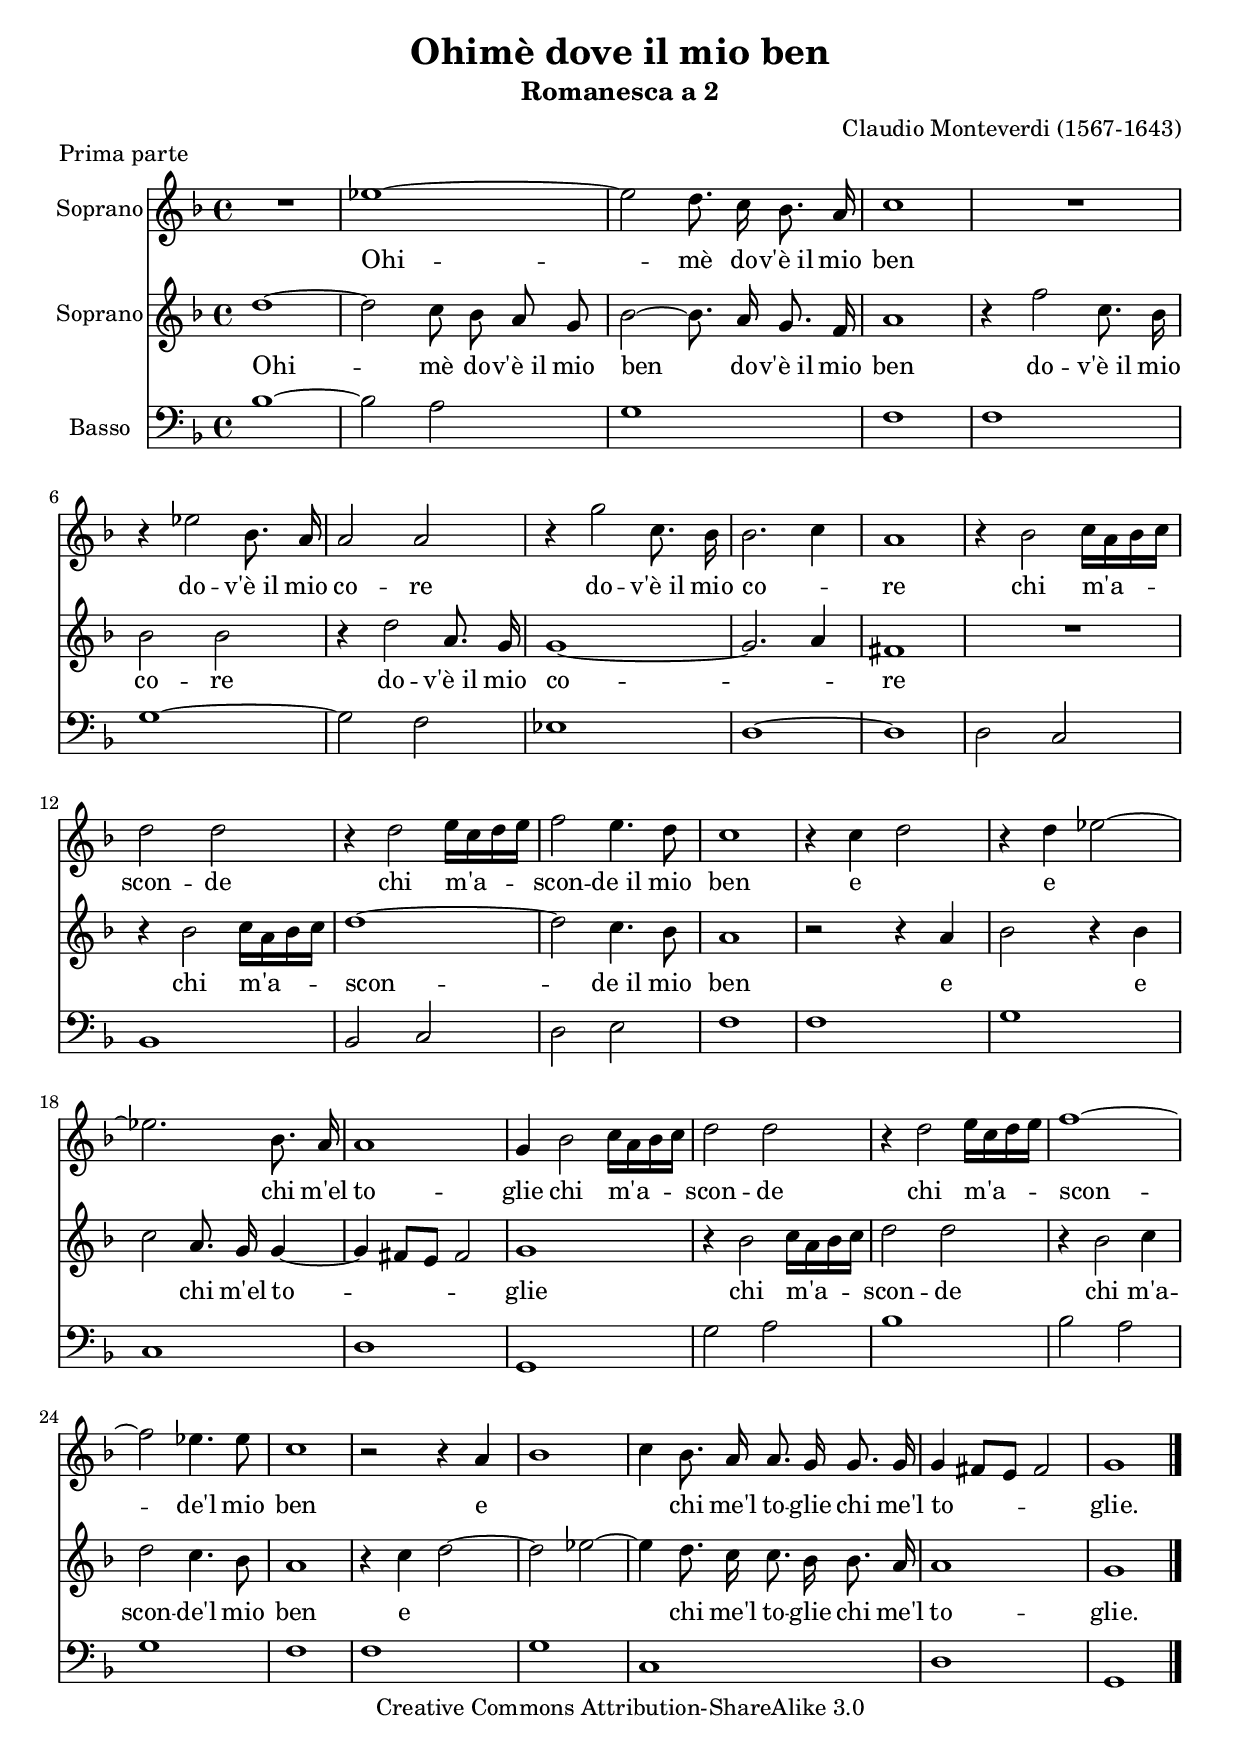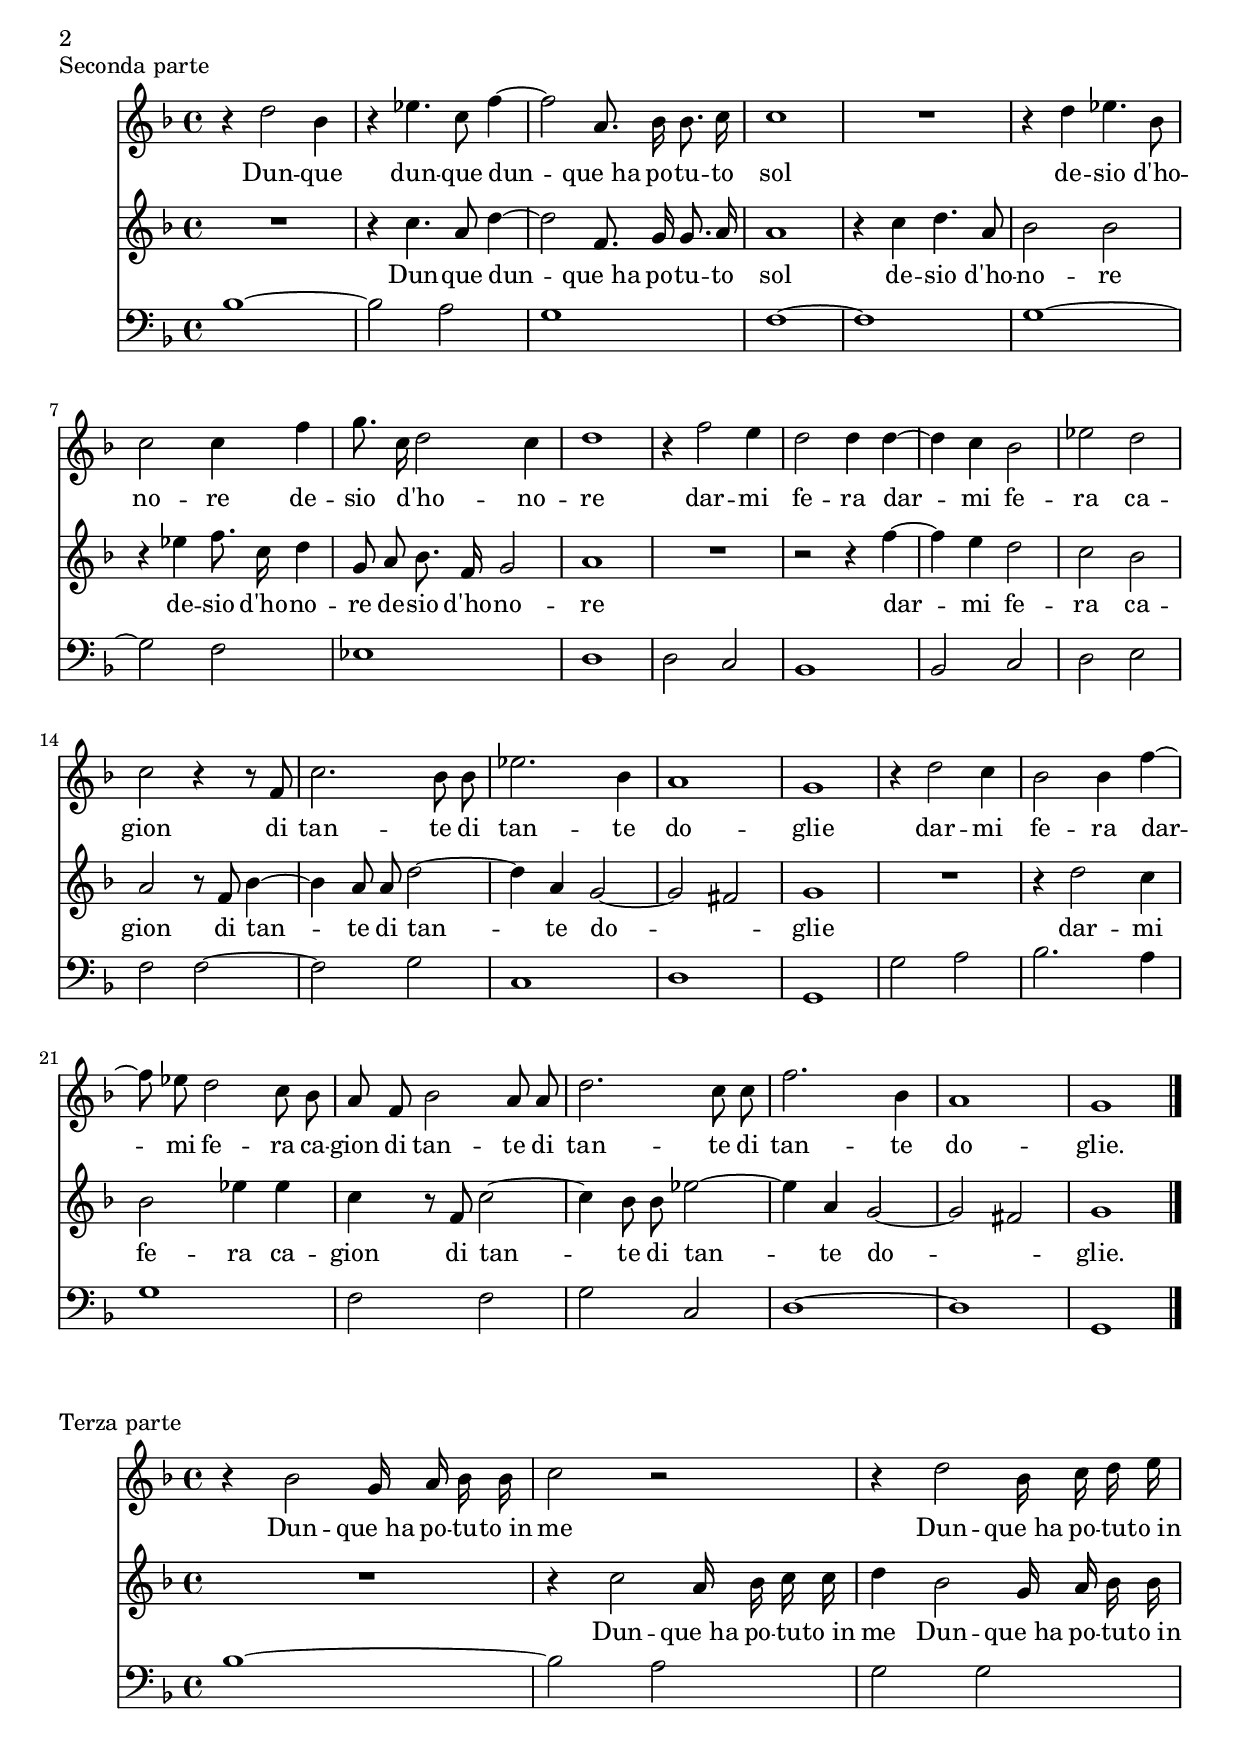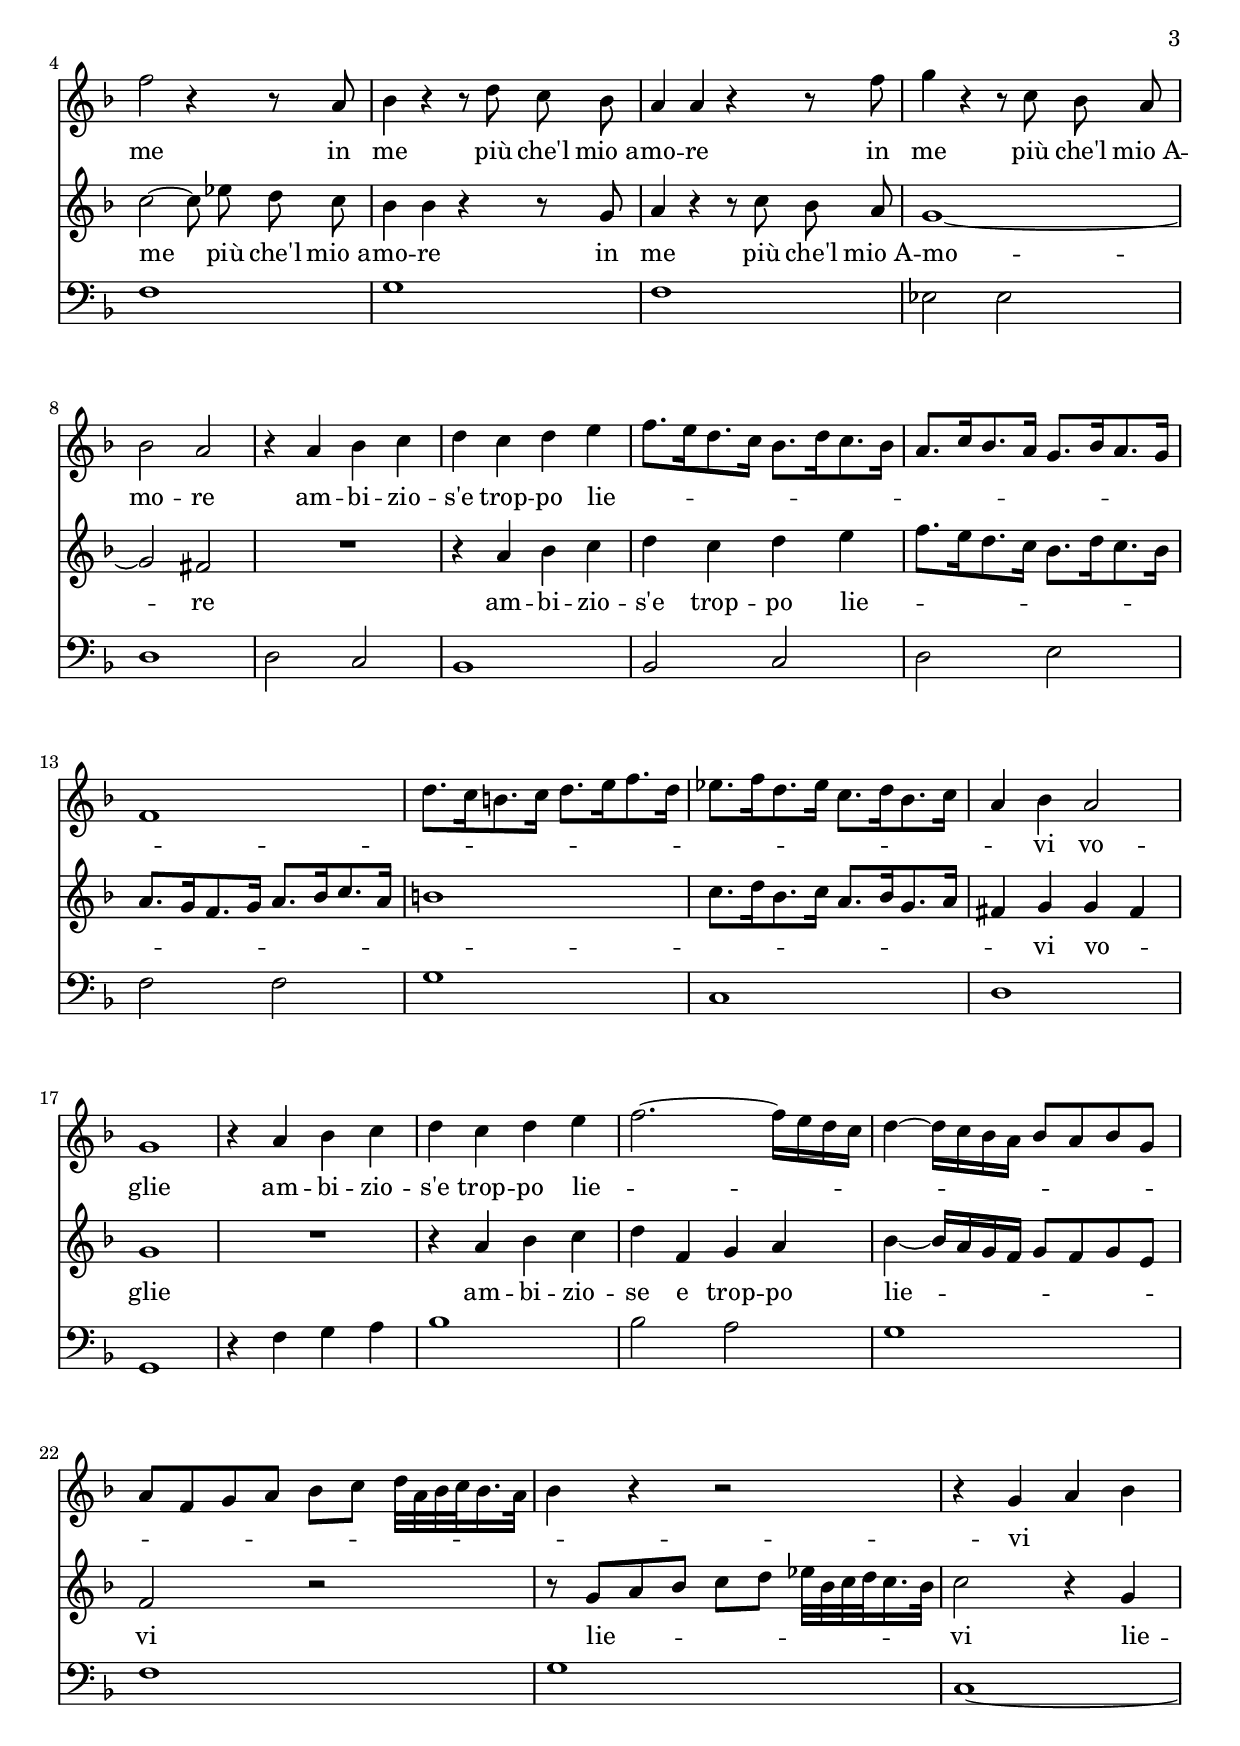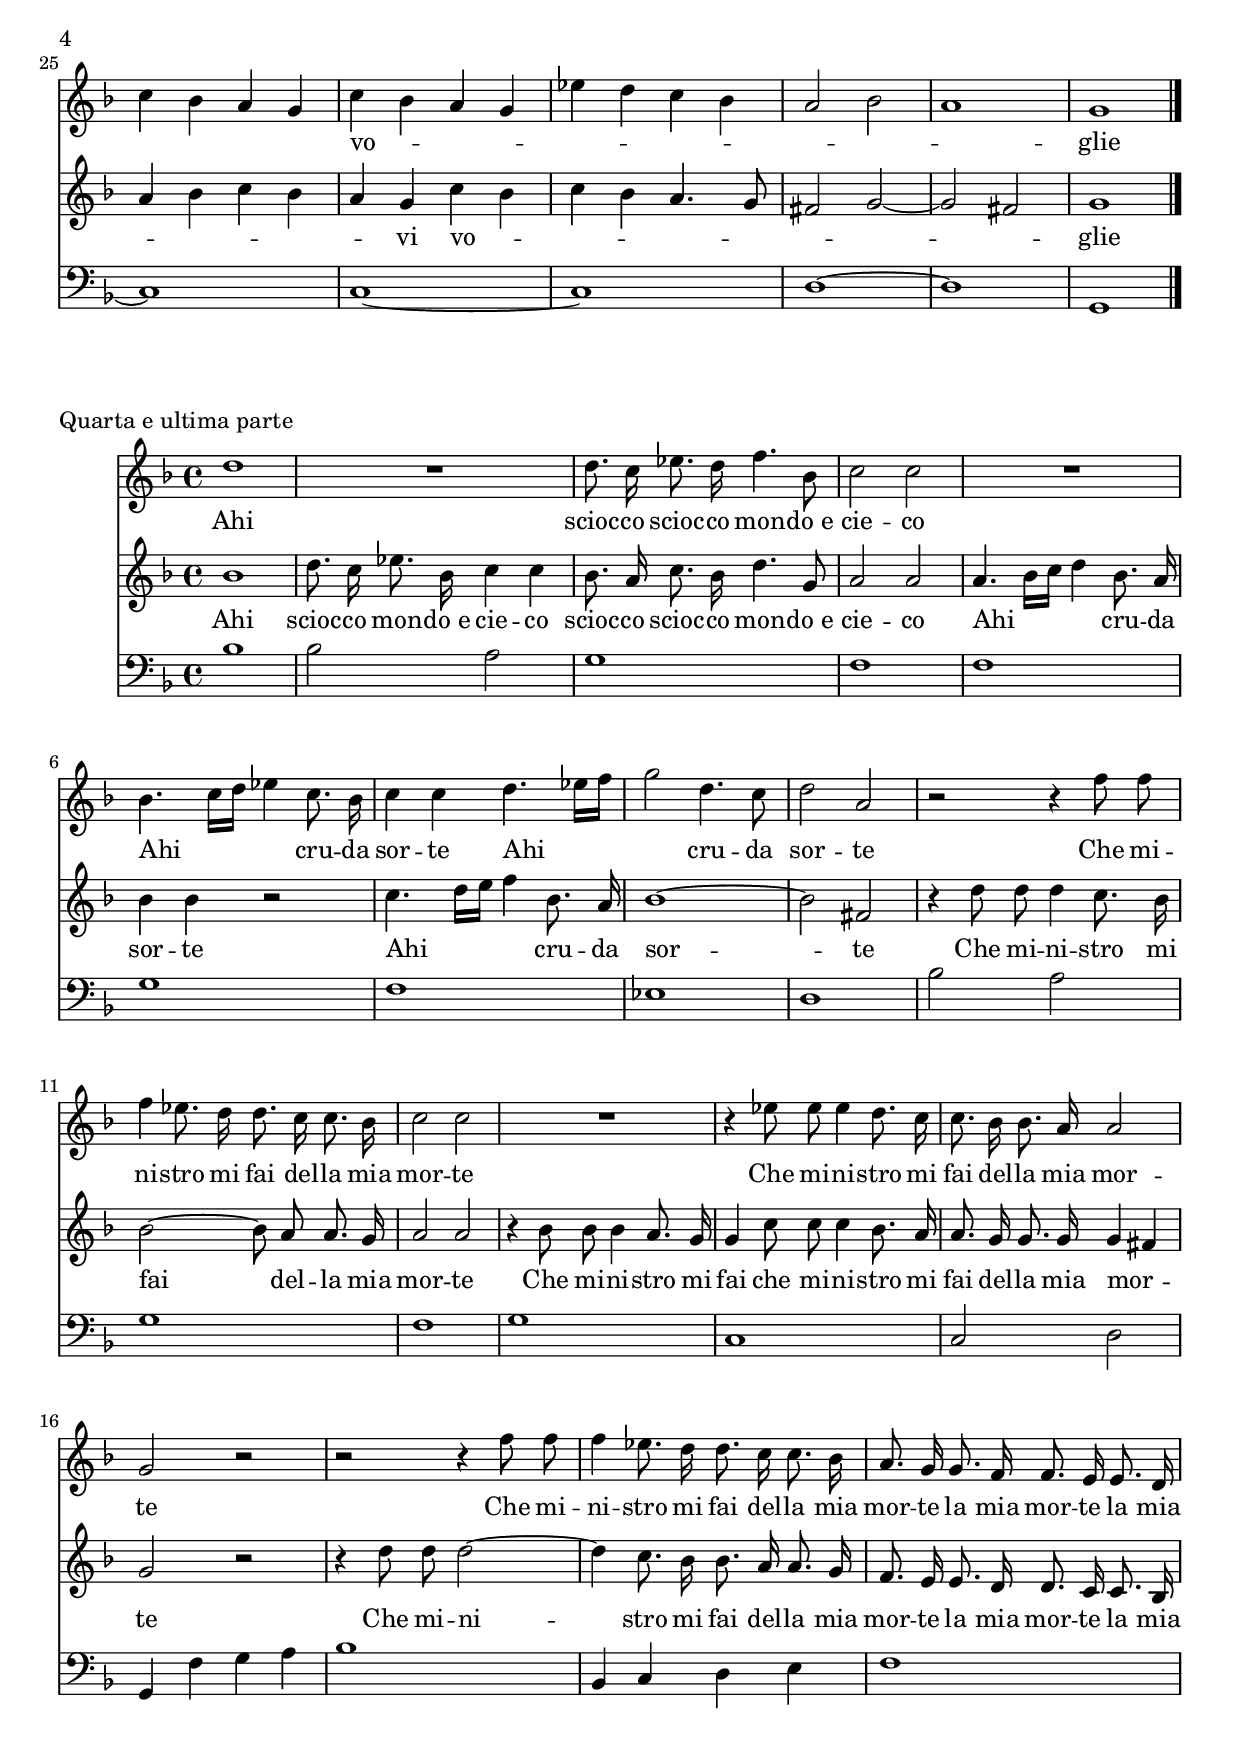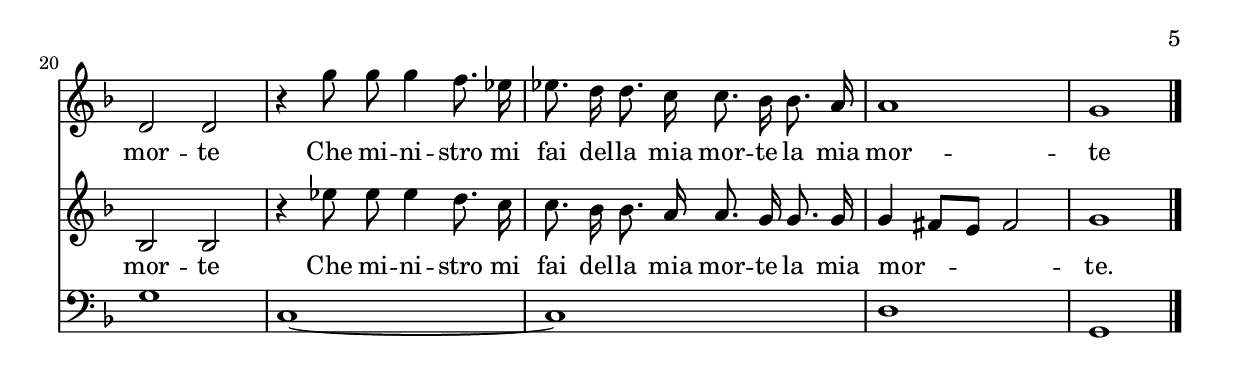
\version "2.18.1"

\header {
	title = "Ohimè dove il mio ben"
	subtitle = "Romanesca a 2"
	composer = "Claudio Monteverdi (1567-1643)"
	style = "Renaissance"
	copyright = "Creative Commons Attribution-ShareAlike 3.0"
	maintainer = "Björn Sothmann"
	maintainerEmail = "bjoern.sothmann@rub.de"
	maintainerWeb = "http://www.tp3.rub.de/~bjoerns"
}

\include "deutsch.ly"

verseSIA= \lyricmode {
Ohi -- mè do -- v'è_il mio ben do -- v'è_il mio co -- re do -- v'è_il mio co -- re chi m'a -- scon -- de chi m'a -- scon -- de_il mio ben e e chi m'el to -- glie chi m'a -- scon -- de chi m'a -- scon -- de'l mio ben e chi me'l to -- glie chi me'l to -- glie.
}
verseSIIA= \lyricmode {
Ohi -- mè do -- v'è_il mio ben do -- v'è_il mio ben do -- v'è_il mio co -- re do -- v'è_il mio co -- re chi m'a -- scon -- de_il mio ben e e chi m'el to -- glie chi m'a -- scon -- de chi m'a -- scon -- de'l mio ben e chi me'l to -- glie chi me'l to -- glie.
}

verseSIB= \lyricmode {
Dun -- que dun -- que dun -- que_ha po -- tu -- to sol de -- sio d'ho -- no -- re de -- sio d'ho -- no -- re dar -- mi fe -- ra dar -- mi fe -- ra ca -- gion di tan -- te di tan -- te do -- glie dar -- mi fe -- ra dar -- mi fe -- ra ca -- gion di tan -- te di tan -- te di tan -- te do -- glie.
}
verseSIIB= \lyricmode {
Dun -- que dun -- que_ha po -- tu -- to sol de -- sio d'ho -- no -- re de -- sio d'ho -- no -- re de -- sio d'ho -- no -- re dar -- mi fe -- ra ca -- gion di tan -- te di tan -- te do -- glie dar -- mi fe -- ra ca -- gion di tan -- te di tan -- te do -- glie.
}

verseSIC= \lyricmode {
Dun -- que_ha po -- tu -- to_in me Dun -- que_ha po -- tu -- to_in me in me più che'l mio_a -- mo -- re in me più che'l mio_A -- mo -- re am -- bi -- zio -- s'e trop -- po lie -- vi vo -- glie am -- bi -- zio -- s'e trop -- po lie -- vi vo -- glie 
}
verseSIIC= \lyricmode {
Dun -- que_ha po -- tu -- to_in me Dun -- que_ha po -- tu -- to_in me più che'l mio_a -- mo -- re in me più che'l mio_A -- mo -- re am -- bi -- zio -- s'e trop -- po lie -- vi vo -- glie am -- bi -- zio -- se e trop -- po lie -- vi lie -- vi lie -- vi vo -- glie
}

verseSID= \lyricmode {
Ahi scioc -- co scioc -- co mon -- do_e cie -- co Ahi cru -- da sor -- te Ahi cru -- da sor -- te Che mi -- ni -- stro mi fai del -- la mia mor -- te Che mi -- ni -- stro mi fai del -- la mia mor -- te Che mi -- ni -- stro mi fai del -- la mia mor -- te la mia mor -- te la mia mor -- te Che mi -- ni -- stro mi fai del -- la mia mor -- te la mia mor -- te
}
verseSIID= \lyricmode {
Ahi scioc -- co mon -- do_e cie -- co scioc -- co scioc -- co mon -- do_e cie -- co Ahi cru -- da sor -- te Ahi cru -- da sor -- te Che mi -- ni -- stro mi fai del -- la mia mor -- te Che mi -- ni -- stro mi fai che mi -- ni -- stro mi fai del -- la mia mor -- te Che mi -- ni -- stro mi fai del -- la mia mor -- te la mia mor -- te la mia mor -- te Che mi -- ni -- stro mi fai del -- la mia mor -- te la mia mor -- te.
}
 

staffSopranoA = \new Staff  {
	\time 4/4
	\override Score.MetronomeMark #'stencil = ##f
	\tempo 4 = 100 
	\set Staff.instrumentName="Soprano"
	\set Staff.midiInstrument="oboe"
	\key f \major
	\clef treble
	\relative c'' { 	
		\context Voice = "melodySopA" {
			\dynamicUp
			\autoBeamOff
			R1 |
			es1~ |
			es2 d8. c16 b8. a16 |
			c1 |
			R1 |
			r4 es2 b8. a16 |
			a2 a |
			r4 g'2 c,8. b16 |
			b2.\melisma c4\melismaEnd |
			a1 |
			r4 b2 c16[ a b c] |
			d2 d |
			r4 d2 e16[ c d e] |
			f2 e4. d8 |
			c1 |
			r4 c\melisma d2\melismaEnd |
			r4 d\melisma es2~ |
			es2.\melismaEnd b8. a16 |
			a1 |
			g4 b2 c16[ a b c] |
			d2 d |
			r4 d2 e16[ c d e] |
			f1~ |
			f2 es4. es8 |
			c1 |
			r2 r4 a\melisma |
			b1 |
			c4\melismaEnd b8. a16 a8. g16 g8. g16 |
			g4\melisma fis8[ e] fis2\melismaEnd |
			g1 |
		}

	\bar "|."
	}

}
staffSopranoIIA = \new Staff  {
	\set Staff.instrumentName="Soprano"
	\set Staff.midiInstrument="oboe"
	\key f \major
	\clef treble
	\relative c'' { 	
		\context Voice = "melodySopIIIA" {
			\dynamicUp
			\autoBeamOff
			d1~ |
			d2 c8 b a g |
			b2~ b8. a16 g8. f16 |
			a1 |
			r4 f'2 c8. b16 |
			b2 b |
			r4 d2 a8. g16 |
			g1~\melisma |
			g2. a4\melismaEnd |
			fis1 |
			R1 |
			r4 b2 c16[ a b c] |
			d1~ |
			d2 c4. b8 |
			a1 |
			r2 r4 a\melisma |
			b2\melismaEnd r4 b\melisma |
			c2\melismaEnd a8. g16 g4~\melisma |
			g fis8[ e] fis2\melismaEnd |
			g1 |
			r4 b2 c16[ a b c] |
			d2 d |
			r4 b2 c4 |
			d2 c4. b8 |
			a1 |
			r4 c\melisma d2~ |
			d es~ |
			es4\melismaEnd d8. c16 c8. b16 b8. a16 |
			a1 |
			g |
		}

	\bar "|."
	}

}
staffBassoA = \new Staff  {
	\set Staff.instrumentName="Basso"
	\set Staff.midiInstrument="harpsichord"
	\key f \major
	\clef bass
	\relative c' { 	
		b1~ |
		b2 a |
		g1 |
		f |
		f |
		g~ |
		g2 f |
		es1 |
		d~ |
		d |
		d2 c |
		b1 |
		b2 c |
		d e |
		f1 |
		f |
		g |
		c, |
		d |
		g, |
		g'2 a |
		b1 |
		b2 a |
		g1 |
		f |
		f |
		g |
		c, |
		d |
		g, |
	\bar "|."
	}

}

staffSopranoB = \new Staff  {
	\time 4/4
	\override Score.MetronomeMark #'stencil = ##f
	\tempo 4 = 100 
	\set Staff.instrumentName=""
	\set Staff.midiInstrument="oboe"
	\key f \major
	\clef treble
	\relative c'' { 	
		\context Voice = "melodySopB" {
			\dynamicUp
			\autoBeamOff
			r4 d2 b4 |
			r4 es4. c8 f4~ |
			f2 a,8. b16 b8. c16 |
			c1 |
			R1 |
			r4 d es4. b8 |
			c2 c4 f |
			g8. c,16\melisma d2\melismaEnd c4 |
			d1 |
			r4 f2 e4 |
			d2 d4 d~ |
			d c b2 |
			es d |
			c r4 r8 f, |
			c'2. b8 b |
			es2. b4 |
			a1 |
			g |
			r4 d'2 c4 |
			b2 b4 f'~ |
			f8 es d2 c8 b |
			a8 f b2 a8 a |
			d2. c8 c |
			f2. b,4 |
			a1 |
			g |
		}

	\bar "|."
	}

}
staffSopranoIIB = \new Staff  {
	\set Staff.instrumentName=""
	\set Staff.midiInstrument="oboe"
	\key f \major
	\clef treble
	\relative c'' { 	
		\context Voice = "melodySopIIIB" {
			\dynamicUp
			\autoBeamOff
			R1 |
			r4 c4. a8 d4~ |
			d2 f,8. g16 g8. a16 |
			a1 |
			r4 c d4. a8 |
			b2 b |
			r4 es f8. c16 d4 |
			g,8 a b8. f16 g2 |
			a1 |
			R1 |
			r2 r4 f'~ |
			f e d2 |
			c b |
			a r8 f b4~ |
			b a8 a d2~ |
			d4 a g2~\melisma |
			g fis\melismaEnd |
			g1 |
			R1 |
			r4 d'2 c4 |
			b2 es4 es |
			c4 r8 f, c'2~ |
			c4 b8 b es2~ |
			es4 a, g2~\melisma |
			g fis\melismaEnd |
			g1 |
		}

	\bar "|."
	}

}
staffBassoB = \new Staff  {
	\set Staff.instrumentName=""
	\set Staff.midiInstrument="harpsichord"
	\key f \major
	\clef bass
	\relative c' { 	
		b1~ |
		b2 a |
		g1 |
		f~ |
		f |
		g~ |
		g2 f |
		es1 |
		d |
		d2 c |
		b1 |
		b2 c |
		d e |
		f f~ |
		f g |
		c,1 |
		d |
		g, |
		g'2 a |
		b2. a4 |
		g1 |
		f2 f |
		g c, |
		d1~ |
		d |
		g, |
	\bar "|."
	}

}

staffSopranoC = \new Staff  {
	\time 4/4
	\override Score.MetronomeMark #'stencil = ##f
	\tempo 4 = 100 
	\set Staff.instrumentName=""
	\set Staff.midiInstrument="oboe"
	\key f \major
	\clef treble
	\relative c'' { 	
		\context Voice = "melodySopC" {
			\dynamicUp
			\autoBeamOff
			r4 b2 g16 a b b |
			c2 r |
			r4 d2 b16 c d e |
			f2 r4 r8 a, |
			b4 r r8 d c b |
			a4 a r r8 f' |
			g4 r r8 c, b a |
			b2 a |
			r4 a b c |
			d c d e\melisma |
			f8.[ e16 d8. c16] b8.[d16 c8. b16] |
			a8.[ c16 b8. a16] g8.[ b16 a8. g16] |
			f1 |
			d'8.[ c16 h8. c16] d8.[ e16 f8. d16] |
			es8.[ f16 d8. es16] c8.[ d16 b8. c16] |
			a4\melismaEnd b a2 |
			g1 |
			r4 a b c |
			d c d e\melisma |
			f2.~ f16[ e d c] |
			d4~ d16[ c b a] b8[ a b g] |
			a[ f g a] b[ c] d32[ a b c b16. a32] |
			b4\melismaEnd r r2 |
			r4 g\melisma a b |
			c b a g\melismaEnd |
			c\melisma b a g |
			es' d c b |
			a2 b |
			a1\melismaEnd |
			g1 |
		}

	\bar "|."
	}

}
staffSopranoIIC = \new Staff  {
	\set Staff.instrumentName=""
	\set Staff.midiInstrument="oboe"
	\key f \major
	\clef treble
	\relative c'' { 	
		\context Voice = "melodySopIIIC" {
			\dynamicUp
			\autoBeamOff
			R1 |
			r4 c2 a16 b c c |
			d4 b2 g16 a b b |
			c2~ c8 es d c |
			b4 b r r8 g |
			a4 r r8 c b a |
			g1~|
			g2 fis |
			R1 |
			r4 a b c |
			d c d e\melisma |
			f8.[ e16 d8. c16] b8.[ d16 c8. b16] |
			a8.[ g16 f8. g16] a8.[ b16 c8. a16] |
			h1 |
			c8.[ d16 b8. c16] a8.[ b16 g8. a16] |
			fis4\melismaEnd g g\melisma fis\melismaEnd |
			g1 |
			R1 |
			r4 a b c |
			d f, g a |
			b~\melisma b16[ a g f] g8[ f g e]\melismaEnd |
			f2 r |
			r8 g[\melisma a b]c[ d] es32[ b c d c16. b32]\melismaEnd |
			c2 r4 g\melisma |
			a b c b |
			a\melismaEnd g c\melisma b |
			c b a4. g8 |
			fis2 g~ |
			g fis\melismaEnd |
			g1 |
		}

	\bar "|."
	}

}
staffBassoC = \new Staff  {
	\set Staff.instrumentName=""
	\set Staff.midiInstrument="harpsichord"
	\key f \major
	\clef bass
	\relative c' { 	
		b1~ |
		b2 a |
		g g |
		f1 |
		g |
		f |
		es2 es |
		d1 |
		d2 c |
		b1 |
		b2 c |
		d e |
		f f |
		g1 |
		c, |
		d |
		g, |
		r4 f' g a |
		b1 |
		b2 a |
		g1 |
		f |
		g |
		c,~ |
		c |
		c~ |
		c |
		d~ |
		d |
		g, |
	\bar "|."
	}

}

staffSopranoD = \new Staff  {
	\time 4/4
	\override Score.MetronomeMark #'stencil = ##f
	\tempo 4 = 100 
	\set Staff.instrumentName=""
	\set Staff.midiInstrument="oboe"
	\key f \major
	\clef treble
	\relative c'' { 	
		\context Voice = "melodySopD" {
			\dynamicUp
			\autoBeamOff
			d1 |
			R1 |
			d8. c16 es8. d16 f4. b,8 |
			c2 c |
			R1 |
			b4.\melisma c16[ d] es4\melismaEnd c8. b16 |
			c4 c d4.\melisma es16[ f] |
			g2\melismaEnd d4. c8 |
			d2 a |
			r r4 f'8 f |
			f4 es8. d16 d8. c16 c8. b16 |
			c2 c |
			R1 |
			r4 es8 es es4 d8. c16 |
			c8. b16 b8. a16 a2 |
			g r |
			r r4 f'8 f |
			f4 es8. d16 d8. c16 c8. b16 |
			a8. g16 g8. f16 f8. e16 e8. d16 |
			d2 d |
			r4 g'8 g g4 f8. es16 |
			es8. d16 d8. c16 c8. b16 b8. a16 |
			a1 |
			g |
		}

	\bar "|."
	}

}
staffSopranoIID = \new Staff  {
	\set Staff.instrumentName=""
	\set Staff.midiInstrument="oboe"
	\key f \major
	\clef treble
	\relative c'' { 	
		\context Voice = "melodySopIIID" {
			\dynamicUp
			\autoBeamOff
			b1 |
			d8. c16 es8. b16 c4 c |
			b8. a16 c8. b16 d4. g,8 |
			a2 a |
			a4.\melisma b16[ c] d4\melismaEnd b8. a16 |
			b4 b r2 |
			c4.\melisma d16[ e] f4\melismaEnd b,8. a16 |
			b1~ |
			b2 fis |
			r4 d'8 d d4 c8. b16 |
			b2~ b8 a a8. g16 |
			a2 a |
			r4 b8 b b4 a8. g16 |
			g4 c8 c c4 b8. a16 |
			a8. g16 g8. g16 g4\melisma fis\melismaEnd |
			g2 r |
			r4 d'8 d d2~ |
			d4 c8. b16 b8. a16 a8. g16 |
			f8. e16 e8. d16 d8. c16 c8. b16 |
			b2 b |
			r4 es'8 es es4 d8. c16 |
			c8. b16 b8. a16 a8. g16 g8. g16 |
			g4\melisma fis8[ e] fis2\melismaEnd |
			g1 |
		}

	\bar "|."
	}

}
staffBassoD = \new Staff  {
	\set Staff.instrumentName=""
	\set Staff.midiInstrument="harpsichord"
	\key f \major
	\clef bass
	\relative c' { 	
		b1 |
		b2 a |
		g1 |
		f |
		f |
		g |
		f |
		es |
		d |
		b'2 a |
		g1 |
		f |
		g |
		c, |
		c2 d |
		g,4 f' g a |
		b1 |
		b,4 c d e |
		f1 |
		g |
		c,~ |
		c |
		d |
		g, |
	\bar "|."
	}

}

\score {
	<<
		\staffSopranoA
		\context Lyrics = "lmelodySopA" \lyricmode  { \lyricsto "melodySopA" \verseSIA }
		
		\staffSopranoIIA
		\context Lyrics = "lmelodySopIIIA" \lyricmode  { \lyricsto "melodySopIIIA" \verseSIIA }
		
		\staffBassoA
	>>
	
	\header {
		piece ="Prima parte"
	}
	
	\midi {
	}

	\layout  {
	}
}

\score {
	<<
		\staffSopranoB
		\context Lyrics = "lmelodySopB" \lyricmode  { \lyricsto "melodySopB" \verseSIB }
		
		\staffSopranoIIB
		\context Lyrics = "lmelodySopIIIB" \lyricmode  { \lyricsto "melodySopIIIB" \verseSIIB }
		
		\staffBassoB
	>>
	
	\header {
		piece ="Seconda parte"
	}
	
	\midi {
	}

	\layout  {
		indent = 1\cm
	}
}

\score {
	<<
		\staffSopranoC
		\context Lyrics = "lmelodySopC" \lyricmode  { \lyricsto "melodySopC" \verseSIC }
		
		\staffSopranoIIC
		\context Lyrics = "lmelodySopIIIC" \lyricmode  { \lyricsto "melodySopIIIC" \verseSIIC }
		
		\staffBassoC
	>>
	
	\header {
		piece ="Terza parte"
	}
	
	\midi {
	}

	\layout  {
		indent = 1\cm
	}
}

\score {
	<<
		\staffSopranoD
		\context Lyrics = "lmelodySopD" \lyricmode  { \lyricsto "melodySopD" \verseSID }
		
		\staffSopranoIID
		\context Lyrics = "lmelodySopIIID" \lyricmode  { \lyricsto "melodySopIIID" \verseSIID }
		
		\staffBassoD
	>>
	
	\header {
		piece ="Quarta e ultima parte"
	}
	
	\midi {
	}

	\layout  {
		indent = 1\cm
	}
}

\paper {
}

